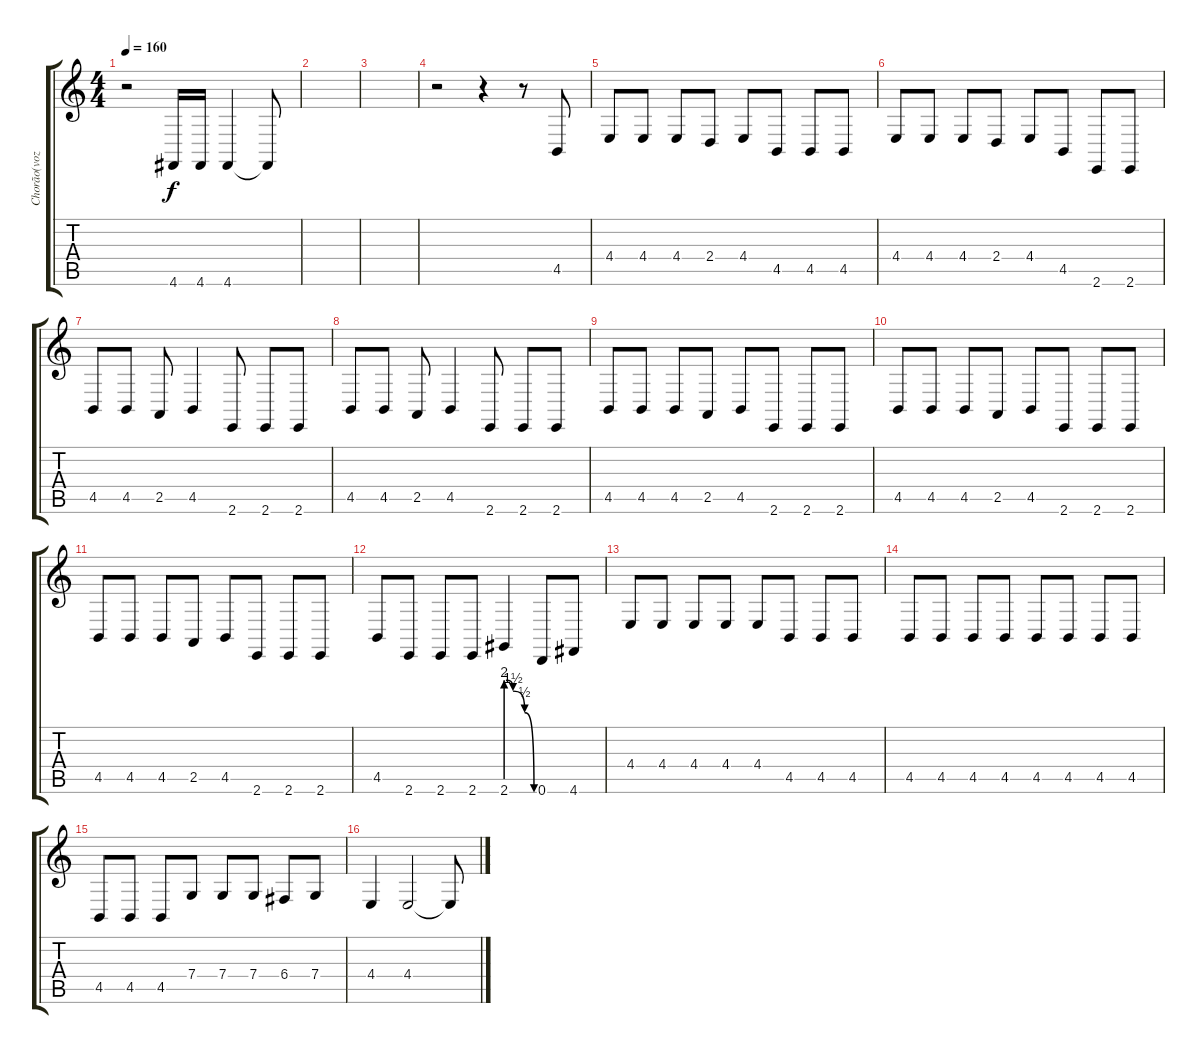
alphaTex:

\track ("Chorão(voz)" "Chorão(voz") {instrument bassoon}
\staff {score tabs}
\tuning (D4 A3 F3 C3 G2 D2) {hide}
\ts (4 4)
\tempo 160
\clef g2
\ks c
r.2{dy f} 4.6.16 4.6.16 4.6.4 4.6{t}.8 |
|
|
r.2 r.4 r.8 4.5.8 |
4.4.8 4.4.8 4.4.8 2.4.8 4.4.8 4.5.8 4.5.8 4.5.8 |
4.4.8 4.4.8 4.4.8 2.4.8 4.4.8 4.5.8 2.6.8 2.6.8 |
4.5.8 4.5.8 2.5.8 4.5.4 2.6.8 2.6.8 2.6.8 |
4.5.8 4.5.8 2.5.8 4.5.4 2.6.8 2.6.8 2.6.8 |
4.5.8 4.5.8 4.5.8 2.5.8 4.5.8 2.6.8 2.6.8 2.6.8 |
4.5.8 4.5.8 4.5.8 2.5.8 4.5.8 2.6.8 2.6.8 2.6.8 |
4.5.8 4.5.8 4.5.8 2.5.8 4.5.8 2.6.8 2.6.8 2.6.8 |
4.5.8 2.6.8 2.6.8 2.6.8 2.6{be (custom 0 8 15 6 40 2 60 0)}.4 0.6.8 4.6.8 |
4.4.8 4.4.8 4.4.8 4.4.8 4.4.8 4.5.8 4.5.8 4.5.8 |
4.5.8 4.5.8 4.5.8 4.5.8 4.5.8 4.5.8 4.5.8 4.5.8 |
4.5.8 4.5.8 4.5.8 7.4.8 7.4.8 7.4.8 6.4.8 7.4.8 |
4.4.4 4.4.2 4.4{t}.8
